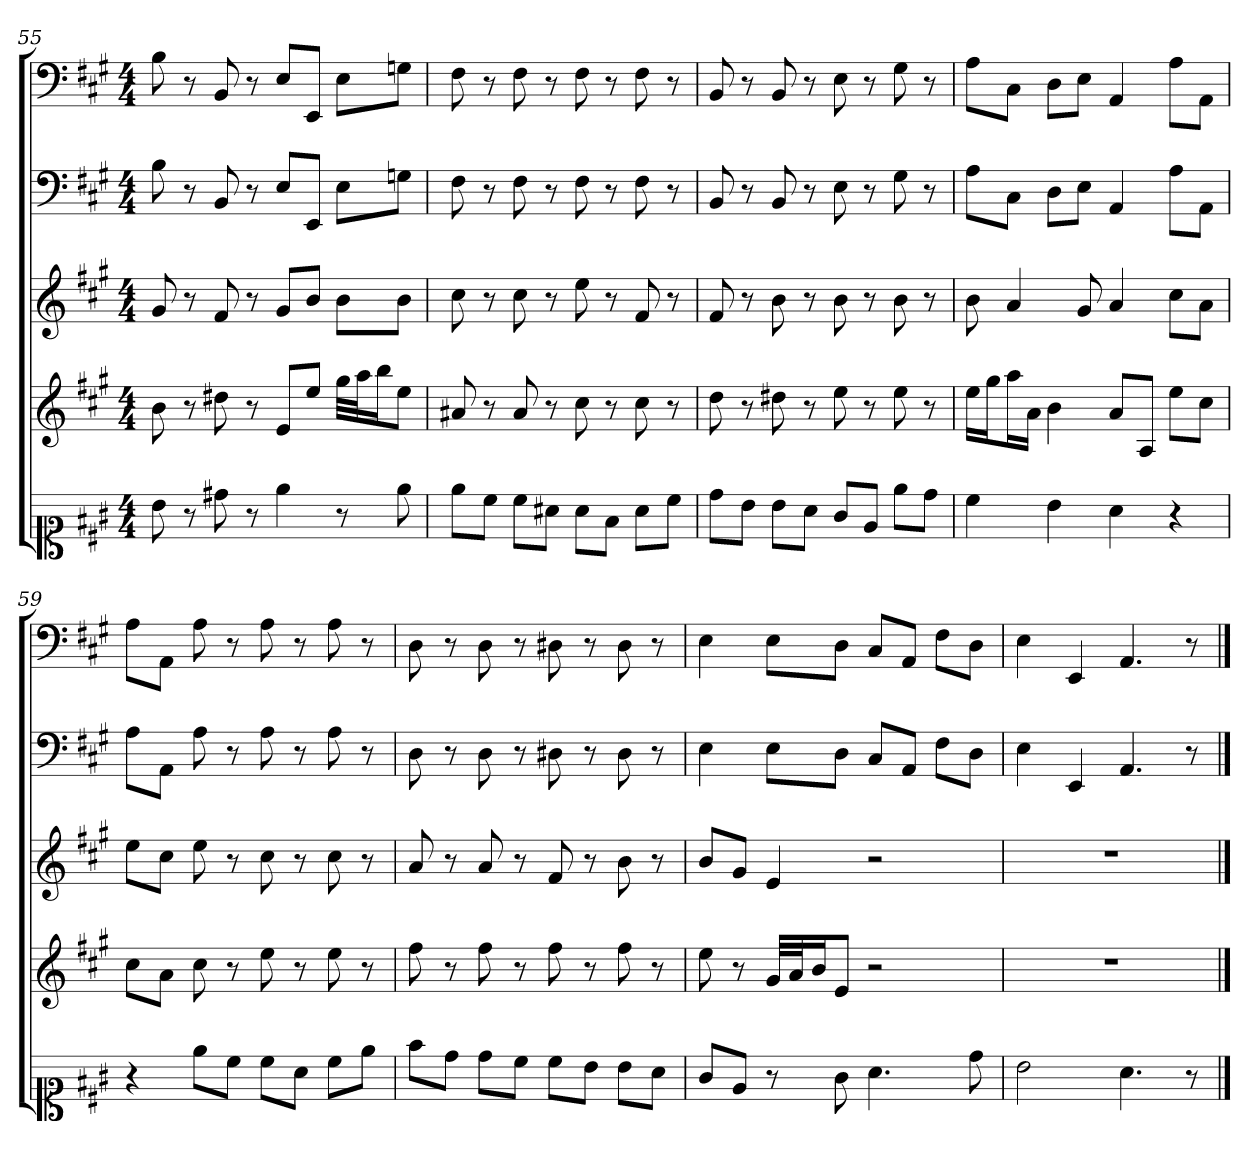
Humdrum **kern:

**kern	**kern	**kern	**kern	**kern
*part5	*part4	*part3	*part2	*part1
*staff5	*staff4	*staff3	*staff2	*staff1
*clefC1	*	*	*clefF4	*clefF4
*k[f#c#g#]	*k[f#c#g#]	*k[f#c#g#]	*k[f#c#g#]	*k[f#c#g#]
*f#:	*f#:	*f#:	*f#:	*f#:
*M4/4	*M4/4	*M4/4	*M4/4	*M4/4
=55	=55	=55	=55	=55
8b	8b	8g#	8B	8B
8r	8r	8r	8r	8r
8dd#X	8dd#X	8f#	8BB	8BB
8r	8r	8r	8r	8r
4ee	8eL	8g#L	8E/L	8E/L
.	8eeJ	8bJ	8EE/J	8EE/J
8r	32gg#LLL	8bL	8E\L	8E\L
.	32aaJ	.	.	.
.	16bbJ	.	.	.
8ee	8eeJ	8bJ	8Gn\J	8Gn\J
=56	=56	=56	=56	=56
8ee\L	8a#X	8cc#	8F#	8F#
8cc#\J	8r	8r	8r	8r
8cc#\L	8a#	8cc#	8F#	8F#
8a#X\J	8r	8r	8r	8r
8a#\L	8cc#	8ee	8F#	8F#
8f#\J	8r	8r	8r	8r
8a#\L	8cc#	8f#	8F#	8F#
8cc#\J	8r	8r	8r	8r
=57	=57	=57	=57	=57
8dd\L	8dd	8f#	8BB	8BB
8b\J	8r	8r	8r	8r
8b\L	8dd#X	8b	8BB	8BB
8a\J	8r	8r	8r	8r
8g#/L	8ee	8b	8E	8E
8e/J	8r	8r	8r	8r
8ee\L	8ee	8b	8G#	8G#
8dd\J	8r	8r	8r	8r
=58	=58	=58	=58	=58
4cc#	16eeLL	8b	8A\L	8A\L
.	16gg#J	.	.	.
.	16aaL	4a	8C#\J	8C#\J
.	16aJJ	.	.	.
4b	4b	.	8D\L	8D\L
.	.	8g#	8E\J	8E\J
4a	8aL	4a	4AA	4AA
.	8AJ	.	.	.
4r	8eeL	8cc#L	8A\L	8A\L
.	8cc#J	8aJ	8AA\J	8AA\J
=59	=59	=59	=59	=59
4r	8cc#L	8eeL	8A\L	8A\L
.	8aJ	8cc#J	8AA\J	8AA\J
8ee\L	8cc#	8ee	8A	8A
8cc#\J	8r	8r	8r	8r
8cc#\L	8ee	8cc#	8A	8A
8a\J	8r	8r	8r	8r
8cc#\L	8ee	8cc#	8A	8A
8ee\J	8r	8r	8r	8r
=60	=60	=60	=60	=60
8ff#\L	8ff#	8a	8D	8D
8dd\J	8r	8r	8r	8r
8dd\L	8ff#	8a	8D	8D
8cc#\J	8r	8r	8r	8r
8cc#\L	8ff#	8f#	8D#X	8D#X
8b\J	8r	8r	8r	8r
8b\L	8ff#	8b	8D#	8D#
8a\J	8r	8r	8r	8r
=61	=61	=61	=61	=61
8g#/L	8ee	8bL	4E	4E
8e/J	8r	8g#J	.	.
8r	32g#LLL	4e	8E\L	8E\L
.	32aJ	.	.	.
.	16bJ	.	.	.
8g#	8eJ	.	8D\J	8D\J
4.a	2r	2r	8C#/L	8C#/L
.	.	.	8AA/J	8AA/J
.	.	.	8F#\L	8F#\L
8dd	.	.	8D\J	8D\J
=62	=62	=62	=62	=62
2b	1r	1r	4E	4E
.	.	.	4EE	4EE
4.a	.	.	4.AA	4.AA
8r	.	.	8r	8r
==	==	==	==	==
*-	*-	*-	*-	*-
